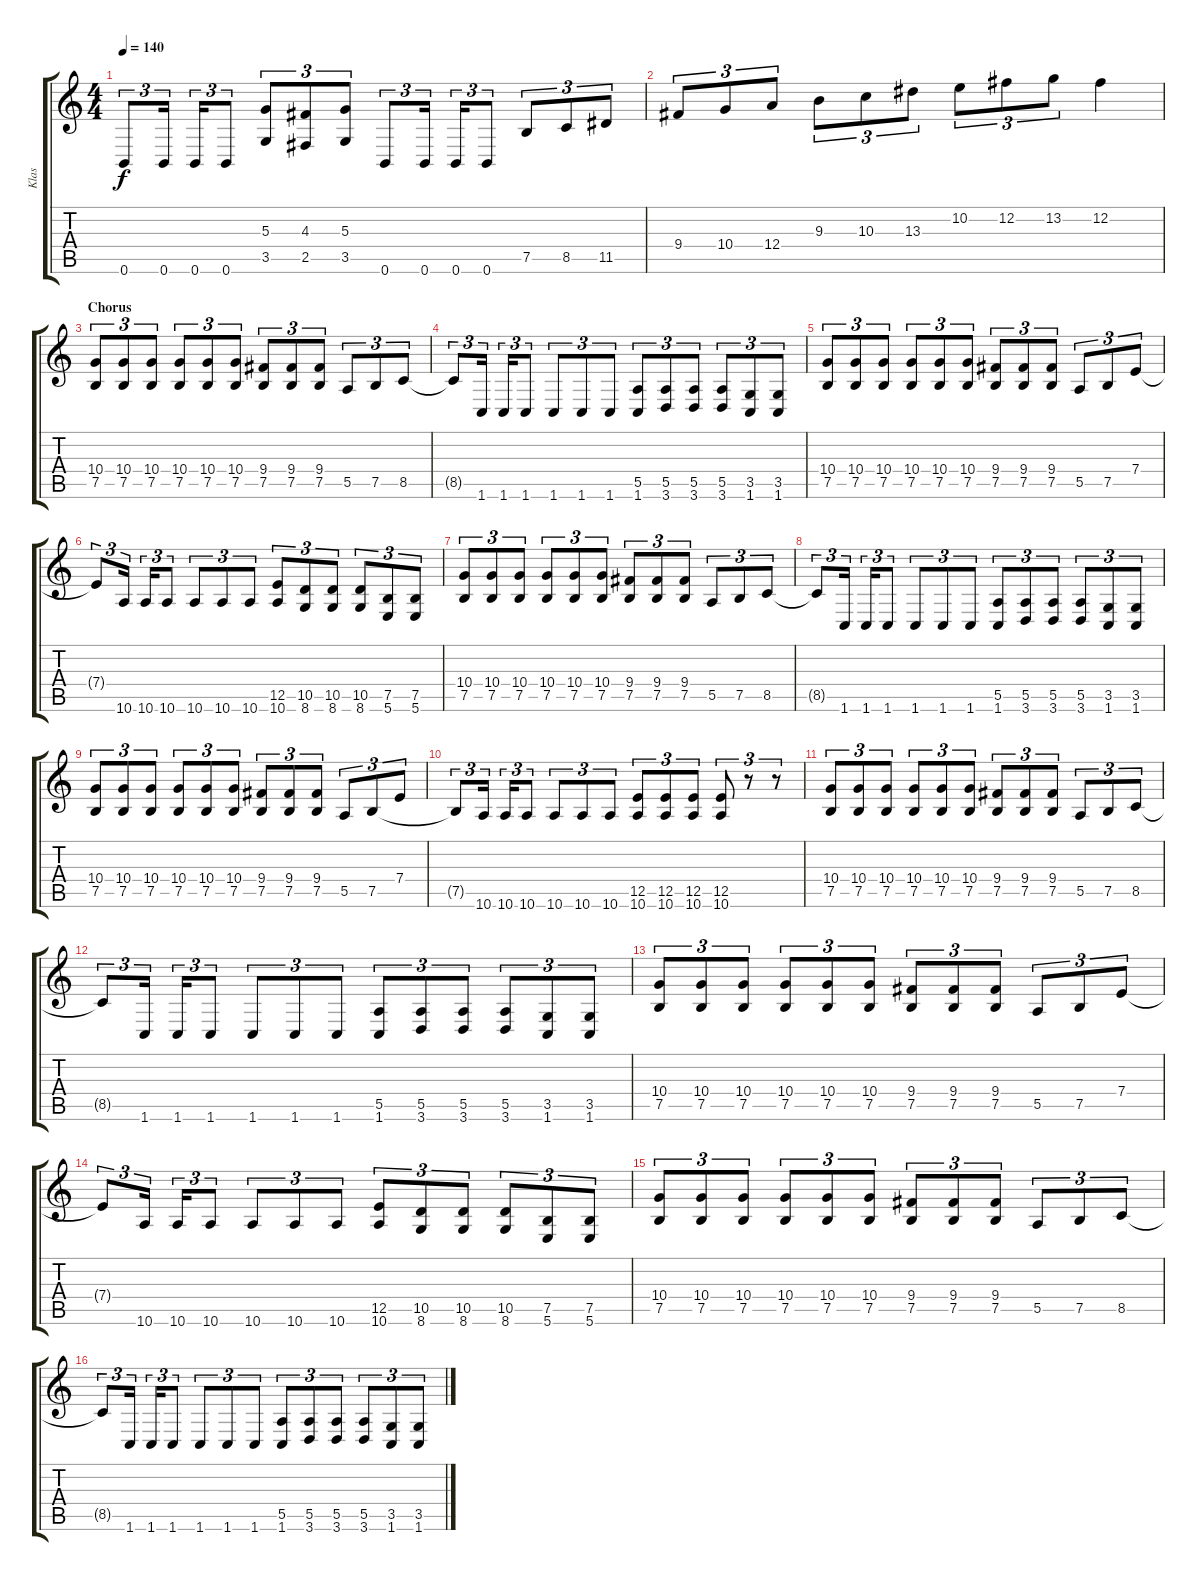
\track ("Klas" "Klas") {instrument distortionguitar}
\staff {score tabs}
\tuning (B3 Gb3 D3 A2 E2 B1) {hide}
\ts (4 4)
\tempo 140
\clef g2
\ks c
0.6.8{tu (3 2) dy f} 0.6.16{tu (3 2)} 0.6.16{tu (3 2)} 0.6.8{tu (3 2)} (5.3 3.5).8{tu (3 2)} (4.3 2.5).8{tu (3 2)} (5.3 3.5).8{tu (3 2)} 0.6.8{tu (3 2)} 0.6.16{tu (3 2)} 0.6.16{tu (3 2)} 0.6.8{tu (3 2)} 7.5.8{tu (3 2)} 8.5.8{tu (3 2)} 11.5.8{tu (3 2)} |
9.4.8{tu (3 2)} 10.4.8{tu (3 2)} 12.4.8{tu (3 2)} 9.3.8{tu (3 2)} 10.3.8{tu (3 2)} 13.3.8{tu (3 2)} 10.2.8{tu (3 2)} 12.2.8{tu (3 2)} 13.2.8{tu (3 2)} 12.2.4 |
\section ("" "Chorus")
(10.4 7.5).8{tu (3 2)} (10.4 7.5).8{tu (3 2)} (10.4 7.5).8{tu (3 2)} (10.4 7.5).8{tu (3 2)} (10.4 7.5).8{tu (3 2)} (10.4 7.5).8{tu (3 2)} (9.4 7.5).8{tu (3 2)} (9.4 7.5).8{tu (3 2)} (9.4 7.5).8{tu (3 2)} 5.5.8{tu (3 2)} 7.5.8{tu (3 2)} 8.5.8{tu (3 2)} |
8.5{t}.8{tu (3 2)} 1.6.16{tu (3 2)} 1.6.16{tu (3 2)} 1.6.8{tu (3 2)} 1.6.8{tu (3 2)} 1.6.8{tu (3 2)} 1.6.8{tu (3 2)} (5.5 1.6).8{tu (3 2)} (5.5 3.6).8{tu (3 2)} (5.5 3.6).8{tu (3 2)} (5.5 3.6).8{tu (3 2)} (3.5 1.6).8{tu (3 2)} (3.5 1.6).8{tu (3 2)} |
(10.4 7.5).8{tu (3 2)} (10.4 7.5).8{tu (3 2)} (10.4 7.5).8{tu (3 2)} (10.4 7.5).8{tu (3 2)} (10.4 7.5).8{tu (3 2)} (10.4 7.5).8{tu (3 2)} (9.4 7.5).8{tu (3 2)} (9.4 7.5).8{tu (3 2)} (9.4 7.5).8{tu (3 2)} 5.5.8{tu (3 2)} 7.5.8{tu (3 2)} 7.4.8{tu (3 2)} |
7.4{t}.8{tu (3 2)} 10.6.16{tu (3 2)} 10.6.16{tu (3 2)} 10.6.8{tu (3 2)} 10.6.8{tu (3 2)} 10.6.8{tu (3 2)} 10.6.8{tu (3 2)} (12.5 10.6).8{tu (3 2)} (10.5 8.6).8{tu (3 2)} (10.5 8.6).8{tu (3 2)} (10.5 8.6).8{tu (3 2)} (7.5 5.6).8{tu (3 2)} (7.5 5.6).8{tu (3 2)} |
(10.4 7.5).8{tu (3 2)} (10.4 7.5).8{tu (3 2)} (10.4 7.5).8{tu (3 2)} (10.4 7.5).8{tu (3 2)} (10.4 7.5).8{tu (3 2)} (10.4 7.5).8{tu (3 2)} (9.4 7.5).8{tu (3 2)} (9.4 7.5).8{tu (3 2)} (9.4 7.5).8{tu (3 2)} 5.5.8{tu (3 2)} 7.5.8{tu (3 2)} 8.5.8{tu (3 2)} |
8.5{t}.8{tu (3 2)} 1.6.16{tu (3 2)} 1.6.16{tu (3 2)} 1.6.8{tu (3 2)} 1.6.8{tu (3 2)} 1.6.8{tu (3 2)} 1.6.8{tu (3 2)} (5.5 1.6).8{tu (3 2)} (5.5 3.6).8{tu (3 2)} (5.5 3.6).8{tu (3 2)} (5.5 3.6).8{tu (3 2)} (3.5 1.6).8{tu (3 2)} (3.5 1.6).8{tu (3 2)} |
(10.4 7.5).8{tu (3 2)} (10.4 7.5).8{tu (3 2)} (10.4 7.5).8{tu (3 2)} (10.4 7.5).8{tu (3 2)} (10.4 7.5).8{tu (3 2)} (10.4 7.5).8{tu (3 2)} (9.4 7.5).8{tu (3 2)} (9.4 7.5).8{tu (3 2)} (9.4 7.5).8{tu (3 2)} 5.5.8{tu (3 2)} 7.5.8{tu (3 2)} 7.4.8{tu (3 2)} |
7.5{t}.8{tu (3 2)} 10.6.16{tu (3 2)} 10.6.16{tu (3 2)} 10.6.8{tu (3 2)} 10.6.8{tu (3 2)} 10.6.8{tu (3 2)} 10.6.8{tu (3 2)} (12.5 10.6).8{tu (3 2)} (12.5 10.6).8{tu (3 2)} (12.5 10.6).8{tu (3 2)} (12.5 10.6).8{tu (3 2)} r.8{tu (3 2)} r.8{tu (3 2)} |
(10.4 7.5).8{tu (3 2)} (10.4 7.5).8{tu (3 2)} (10.4 7.5).8{tu (3 2)} (10.4 7.5).8{tu (3 2)} (10.4 7.5).8{tu (3 2)} (10.4 7.5).8{tu (3 2)} (9.4 7.5).8{tu (3 2)} (9.4 7.5).8{tu (3 2)} (9.4 7.5).8{tu (3 2)} 5.5.8{tu (3 2)} 7.5.8{tu (3 2)} 8.5.8{tu (3 2)} |
8.5{t}.8{tu (3 2)} 1.6.16{tu (3 2)} 1.6.16{tu (3 2)} 1.6.8{tu (3 2)} 1.6.8{tu (3 2)} 1.6.8{tu (3 2)} 1.6.8{tu (3 2)} (5.5 1.6).8{tu (3 2)} (5.5 3.6).8{tu (3 2)} (5.5 3.6).8{tu (3 2)} (5.5 3.6).8{tu (3 2)} (3.5 1.6).8{tu (3 2)} (3.5 1.6).8{tu (3 2)} |
(10.4 7.5).8{tu (3 2)} (10.4 7.5).8{tu (3 2)} (10.4 7.5).8{tu (3 2)} (10.4 7.5).8{tu (3 2)} (10.4 7.5).8{tu (3 2)} (10.4 7.5).8{tu (3 2)} (9.4 7.5).8{tu (3 2)} (9.4 7.5).8{tu (3 2)} (9.4 7.5).8{tu (3 2)} 5.5.8{tu (3 2)} 7.5.8{tu (3 2)} 7.4.8{tu (3 2)} |
7.4{t}.8{tu (3 2)} 10.6.16{tu (3 2)} 10.6.16{tu (3 2)} 10.6.8{tu (3 2)} 10.6.8{tu (3 2)} 10.6.8{tu (3 2)} 10.6.8{tu (3 2)} (12.5 10.6).8{tu (3 2)} (10.5 8.6).8{tu (3 2)} (10.5 8.6).8{tu (3 2)} (10.5 8.6).8{tu (3 2)} (7.5 5.6).8{tu (3 2)} (7.5 5.6).8{tu (3 2)} |
(10.4 7.5).8{tu (3 2)} (10.4 7.5).8{tu (3 2)} (10.4 7.5).8{tu (3 2)} (10.4 7.5).8{tu (3 2)} (10.4 7.5).8{tu (3 2)} (10.4 7.5).8{tu (3 2)} (9.4 7.5).8{tu (3 2)} (9.4 7.5).8{tu (3 2)} (9.4 7.5).8{tu (3 2)} 5.5.8{tu (3 2)} 7.5.8{tu (3 2)} 8.5.8{tu (3 2)} |
8.5{t}.8{tu (3 2)} 1.6.16{tu (3 2)} 1.6.16{tu (3 2)} 1.6.8{tu (3 2)} 1.6.8{tu (3 2)} 1.6.8{tu (3 2)} 1.6.8{tu (3 2)} (5.5 1.6).8{tu (3 2)} (5.5 3.6).8{tu (3 2)} (5.5 3.6).8{tu (3 2)} (5.5 3.6).8{tu (3 2)} (3.5 1.6).8{tu (3 2)} (3.5 1.6).8{tu (3 2)}
